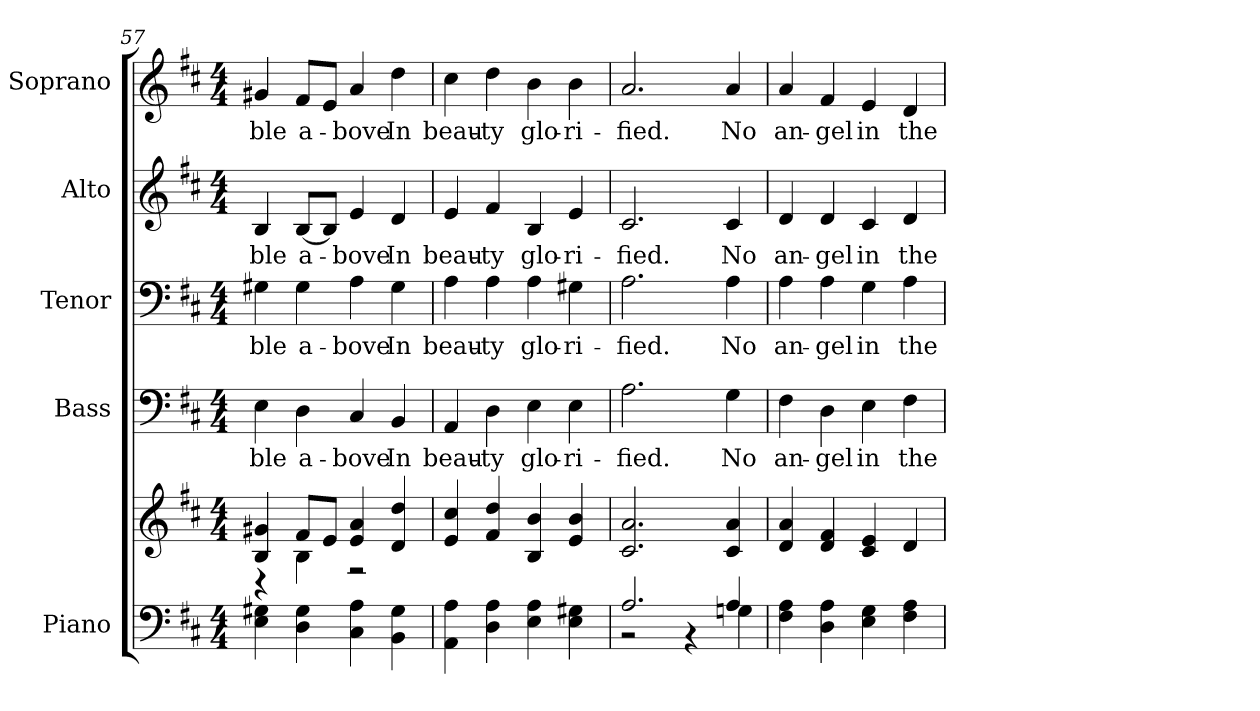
**kern	**kern	**kern	**text	**kern	**text	**kern	**text	**kern	**text
*part5	*part5	*part4	*part4	*part3	*part3	*part2	*part2	*part1	*part1
*staff6	*staff5	*staff4	*staff4	*staff3	*staff3	*staff2	*staff2	*staff1	*staff1
*I"Piano	*	*I"Bass	*	*I"Tenor	*	*I"Alto	*	*I"Soprano	*
*I'Pno.	*	*I'B.	*	*I'T.	*	*I'A.	*	*I'S.	*
!!LO:PB:g=z
*clefF4	*clefG2	*clefF4	*	*clefF4	*	*clefG2	*	*clefG2	*
*k[f#c#]	*k[f#c#]	*k[f#c#]	*	*k[f#c#]	*	*k[f#c#]	*	*k[f#c#]	*
*D:	*D:	*D:	*	*D:	*	*D:	*	*D:	*
*M4/4	*M4/4	*M4/4	*	*M4/4	*	*M4/4	*	*M4/4	*
=57	=57	=57	=57	=57	=57	=57	=57	=57	=57
*	*^	*	*	*	*	*	*	*	*
!	!	!	!	!LO:LY:b:color=#000000	!	!	!	!	!	!
!	!	!	!	!	!	!LO:LY:b:color=#000000	!	!	!	!
!	!	!	!	!	!	!	!	!LO:LY:b:color=#000000	!	!
!	!	!	!	!	!	!	!	!	!	!LO:LY:b:color=#000000
4Ei\ 4G#Xi	4Bi/ 4g#Xi	4r	4Ei\	-ble	4G#Xi\	-ble	4Bi/	-ble	4g#Xi/	-ble
!	!	!	!	!LO:LY:b:color=#000000	!	!	!	!	!	!
!	!	!	!	!	!	!LO:LY:b:color=#000000	!	!	!	!
!	!	!	!	!	!	!	!	!LO:LY:b:color=#000000	!	!
!	!	!	!	!	!	!	!	!	!	!LO:LY:b:color=#000000
4Di\ 4G#i	8f#i/L	4Bi\	4Di\	a-	4G#i\	a-	[<8Bi/L	a-	8f#i/L	a-
.	8ei/J	.	.	.	.	.	8Bi/J]	.	8ei/J	.
!	!	!	!	!LO:LY:b:color=#000000	!	!	!	!	!	!
!	!	!	!	!	!	!LO:LY:b:color=#000000	!	!	!	!
!	!	!	!	!	!	!	!	!LO:LY:b:color=#000000	!	!
!	!	!	!	!	!	!	!	!	!	!LO:LY:b:color=#000000
4C#i\ 4Ai	4ei/ 4ai	2r	4C#i/	-bove	4Ai\	-bove	4ei/	-bove	4ai/	-bove
!	!	!	!	!LO:LY:b:color=#000000	!	!	!	!	!	!
!	!	!	!	!	!	!LO:LY:b:color=#000000	!	!	!	!
!	!	!	!	!	!	!	!	!LO:LY:b:color=#000000	!	!
!	!	!	!	!	!	!	!	!	!	!LO:LY:b:color=#000000
4BBi\ 4G#i	4di/ 4ddi	.	4BBi/	In	4G#i\	In	4di/	In	4ddi\	In
*	*v	*v	*	*	*	*	*	*	*	*
=58	=58	=58	=58	=58	=58	=58	=58	=58	=58
!	!	!	!LO:LY:b:color=#000000	!	!	!	!	!	!
!	!	!	!	!	!LO:LY:b:color=#000000	!	!	!	!
!	!	!	!	!	!	!	!LO:LY:b:color=#000000	!	!
!	!	!	!	!	!	!	!	!	!LO:LY:b:color=#000000
4AAi\ 4Ai	4ei/ 4cc#i	4AAi/	beau-	4Ai\	beau-	4ei/	beau-	4cc#i\	beau-
!	!	!	!LO:LY:b:color=#000000	!	!	!	!	!	!
!	!	!	!	!	!LO:LY:b:color=#000000	!	!	!	!
!	!	!	!	!	!	!	!LO:LY:b:color=#000000	!	!
!	!	!	!	!	!	!	!	!	!LO:LY:b:color=#000000
4Di\ 4Ai	4f#i/ 4ddi	4Di\	-ty	4Ai\	-ty	4f#i/	-ty	4ddi\	-ty
!	!	!	!LO:LY:b:color=#000000	!	!	!	!	!	!
!	!	!	!	!	!LO:LY:b:color=#000000	!	!	!	!
!	!	!	!	!	!	!	!LO:LY:b:color=#000000	!	!
!	!	!	!	!	!	!	!	!	!LO:LY:b:color=#000000
4Ei\ 4Ai	4Bi/ 4bi	4Ei\	glo-	4Ai\	glo-	4Bi/	glo-	4bi\	glo-
!	!	!	!LO:LY:b:color=#000000	!	!	!	!	!	!
!	!	!	!	!	!LO:LY:b:color=#000000	!	!	!	!
!	!	!	!	!	!	!	!LO:LY:b:color=#000000	!	!
!	!	!	!	!	!	!	!	!	!LO:LY:b:color=#000000
4Ei\ 4G#Xi	4ei/ 4bi	4Ei\	-ri-	4G#Xi\	-ri-	4ei/	-ri-	4bi\	-ri-
!!LO:PB:g=z
=59	=59	=59	=59	=59	=59	=59	=59	=59	=59
*^	*	*	*	*	*	*	*	*	*
!	!	!	!	!LO:LY:b:color=#000000	!	!	!	!	!	!
!	!	!	!	!	!	!LO:LY:b:color=#000000	!	!	!	!
!	!	!	!	!	!	!	!	!LO:LY:b:color=#000000	!	!
!	!	!	!	!	!	!	!	!	!	!LO:LY:b:color=#000000
2.Ai/	2r	2.c#i/ 2.ai	2.Ai\	-fied.	2.Ai\	-fied.	2.c#i/	-fied.	2.ai/	-fied.
.	4r	.	.	.	.	.	.	.	.	.
!	!	!	!	!LO:LY:b:color=#000000	!	!	!	!	!	!
!	!	!	!	!	!	!LO:LY:b:color=#000000	!	!	!	!
!	!	!	!	!	!	!	!	!LO:LY:b:color=#000000	!	!
!	!	!	!	!	!	!	!	!	!	!LO:LY:b:color=#000000
4Ai/	4Gni\	4c#i/ 4ai	4Gi\	No	4Ai\	No	4c#i/	No	4ai/	No
*v	*v	*	*	*	*	*	*	*	*	*
=60	=60	=60	=60	=60	=60	=60	=60	=60	=60
*^	*	*	*	*	*	*	*	*	*
!	!	!	!	!LO:LY:b:color=#000000	!	!	!	!	!	!
*v	*v	*	*	*	*	*	*	*	*	*
*^	*	*	*	*	*	*	*	*	*
!	!	!	!	!	!	!LO:LY:b:color=#000000	!	!	!	!
*v	*v	*	*	*	*	*	*	*	*	*
*^	*	*	*	*	*	*	*	*	*
!	!	!	!	!	!	!	!	!LO:LY:b:color=#000000	!	!
*v	*v	*	*	*	*	*	*	*	*	*
*^	*	*	*	*	*	*	*	*	*
!	!	!	!	!	!	!	!	!	!	!LO:LY:b:color=#000000
*v	*v	*	*	*	*	*	*	*	*	*
4F#i\ 4Ai	4di/ 4ai	4F#i\	an-	4Ai\	an-	4di/	an-	4ai/	an-
!	!	!	!LO:LY:b:color=#000000	!	!	!	!	!	!
!	!	!	!	!	!LO:LY:b:color=#000000	!	!	!	!
!	!	!	!	!	!	!	!LO:LY:b:color=#000000	!	!
!	!	!	!	!	!	!	!	!	!LO:LY:b:color=#000000
4Di\ 4Ai	4di/ 4f#i	4Di\	-gel	4Ai\	-gel	4di/	-gel	4f#i/	-gel
!	!	!	!LO:LY:b:color=#000000	!	!	!	!	!	!
!	!	!	!	!	!LO:LY:b:color=#000000	!	!	!	!
!	!	!	!	!	!	!	!LO:LY:b:color=#000000	!	!
!	!	!	!	!	!	!	!	!	!LO:LY:b:color=#000000
4Ei\ 4Gi	4c#i/ 4ei	4Ei\	in	4Gi\	in	4c#i/	in	4ei/	in
!	!	!	!LO:LY:b:color=#000000	!	!	!	!	!	!
!	!	!	!	!	!LO:LY:b:color=#000000	!	!	!	!
!	!	!	!	!	!	!	!LO:LY:b:color=#000000	!	!
!	!	!	!	!	!	!	!	!	!LO:LY:b:color=#000000
4F#i\ 4Ai	4di/	4F#i\	the	4Ai\	the	4di/	the	4di/	the
=	=	=	=	=	=	=	=	=	=
*-	*-	*-	*-	*-	*-	*-	*-	*-	*-
